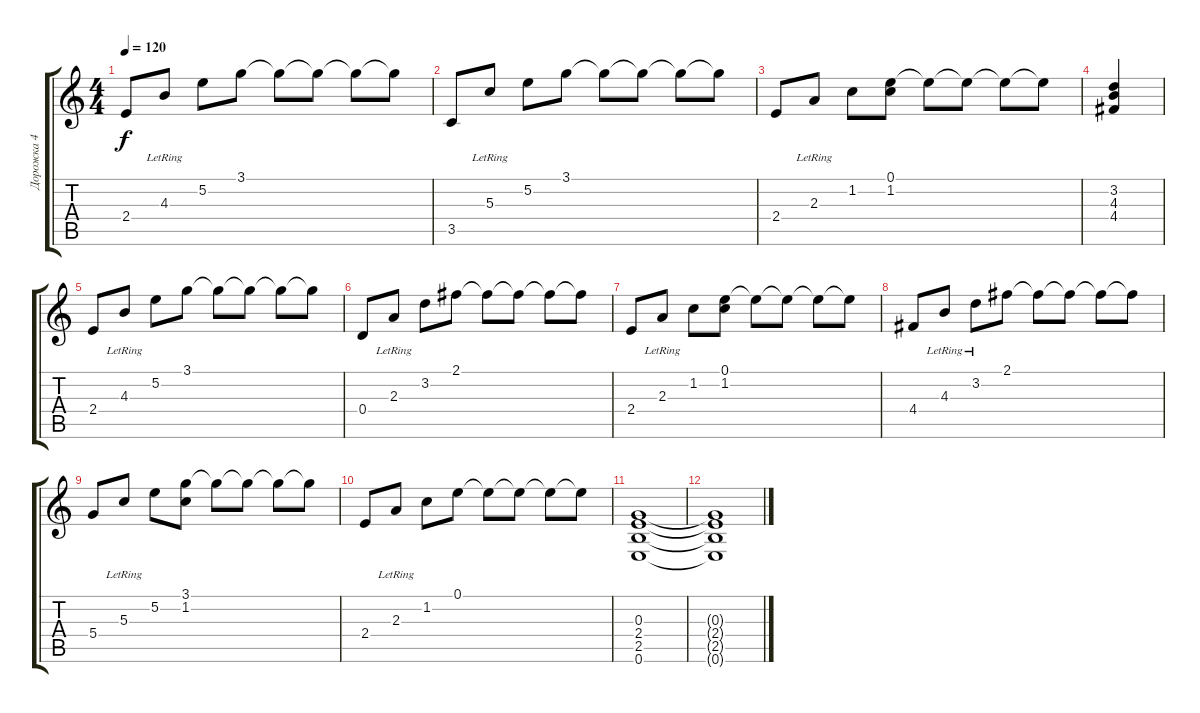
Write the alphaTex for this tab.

\track ("Дорожка 4" "Дорожка 4") {instrument distortionguitar}
\staff {score tabs}
\tuning (E4 B3 G3 D3 A2 E2) {hide}
\ts (4 4)
\tempo 120
\clef g2
\ks c
2.4.8{dy f} 4.3{lr}.8 5.2.8 3.1.8 3.1{t}.8 3.1{t}.8 3.1{t}.8 3.1{t}.8 |
3.5.8 5.3{lr}.8 5.2.8 3.1.8 3.1{t}.8 3.1{t}.8 3.1{t}.8 3.1{t}.8 |
2.4.8 2.3{lr}.8 1.2.8 (0.1 1.2).8 0.1{t}.8 0.1{t}.8 0.1{t}.8 0.1{t}.8 |
(3.2 4.3 4.4).4 |
2.4.8 4.3{lr}.8 5.2.8 3.1.8 3.1{t}.8 3.1{t}.8 3.1{t}.8 3.1{t}.8 |
0.4.8 2.3{lr}.8 3.2.8 2.1.8 2.1{t}.8 2.1{t}.8 2.1{t}.8 2.1{t}.8 |
2.4.8 2.3{lr}.8 1.2.8 (0.1 1.2).8 0.1{t}.8 0.1{t}.8 0.1{t}.8 0.1{t}.8 |
4.4.8 4.3{lr}.8 3.2{lr}.8 2.1.8 2.1{t}.8 2.1{t}.8 2.1{t}.8 2.1{t}.8 |
5.4.8 5.3{lr}.8 5.2.8 (3.1 1.2).8 3.1{t}.8 3.1{t}.8 3.1{t}.8 3.1{t}.8 |
2.4.8 2.3{lr}.8 1.2.8 0.1.8 0.1{t}.8 0.1{t}.8 0.1{t}.8 0.1{t}.8 |
(0.3 2.4 2.5 0.6).1 |
(0.3{t} 2.4{t} 2.5{t} 0.6{t}).1
